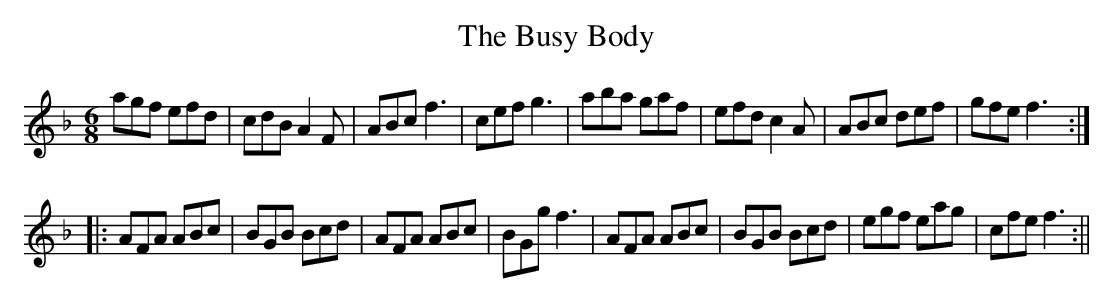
X:1
T:Busy Body, The
M:6/8
L:1/8
K:F
agf efd|cdB A2F|ABc f3|cef g3|aba gaf|efd c2A|ABc def|gfe f3:|
|:AFA ABc|BGB Bcd|AFA ABc|BGg f3|AFA ABc|BGB Bcd|egf eag|cfe f3:||
